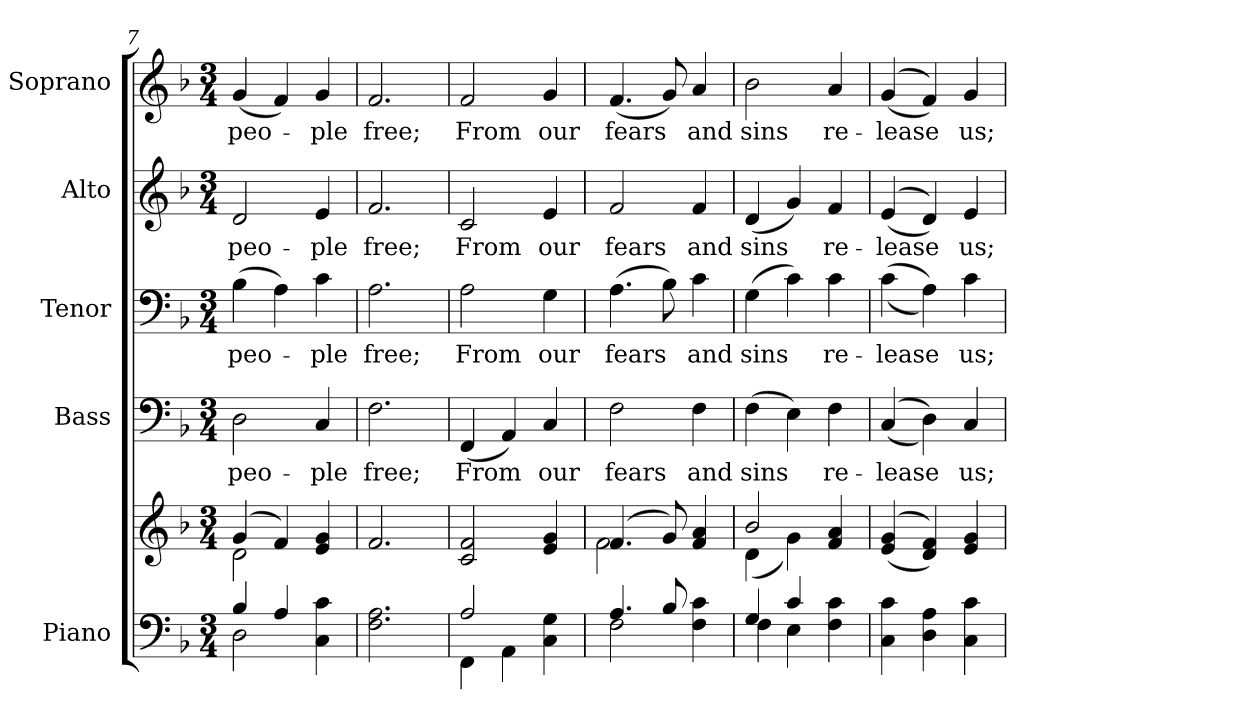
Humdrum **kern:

**kern	**kern	**kern	**text	**kern	**text	**kern	**text	**kern	**text
*part5	*part5	*part4	*part4	*part3	*part3	*part2	*part2	*part1	*part1
*staff6	*staff5	*staff4	*staff4	*staff3	*staff3	*staff2	*staff2	*staff1	*staff1
*I"Piano	*	*I"Bass	*	*I"Tenor	*	*I"Alto	*	*I"Soprano	*
*I'Pno.	*	*I'B.	*	*I'T.	*	*I'A.	*	*I'S.	*
*clefF4	*clefG2	*clefF4	*	*clefF4	*	*clefG2	*	*clefG2	*
*k[b-]	*k[b-]	*k[b-]	*	*k[b-]	*	*k[b-]	*	*k[b-]	*
*F:	*F:	*F:	*	*F:	*	*F:	*	*F:	*
*M3/4	*M3/4	*M3/4	*	*M3/4	*	*M3/4	*	*M3/4	*
=7	=7	=7	=7	=7	=7	=7	=7	=7	=7
*^	*^	*	*	*	*	*	*	*	*
!	!	!	!	!	!LO:LY:b:color=#000000	!	!	!	!	!	!
!	!	!	!	!	!	!	!LO:LY:b:color=#000000	!	!	!	!
!	!	!	!	!	!	!	!	!	!LO:LY:b:color=#000000	!	!
!	!	!	!	!	!	!	!	!	!	!	!LO:LY:b:color=#000000
4B-i/	2Di\	(4gi/	2di\	2Di\	peo-	(4B-i\	peo-	2di/	peo-	(4gi/	peo-
4Ai/	.	4fi/)	.	.	.	4Ai\)	.	.	.	4fi/)	.
!	!	!	!	!	!LO:LY:b:color=#000000	!	!	!	!	!	!
!	!	!	!	!	!	!	!LO:LY:b:color=#000000	!	!	!	!
!	!	!	!	!	!	!	!	!	!LO:LY:b:color=#000000	!	!
!	!	!	!	!	!	!	!	!	!	!	!LO:LY:b:color=#000000
4Ci\ 4ci	4ryy	4ei/ 4gi	4ryy	4Ci/	-ple	4ci\	-ple	4ei/	-ple	4gi/	-ple
*v	*v	*	*	*	*	*	*	*	*	*	*
*	*v	*v	*	*	*	*	*	*	*	*
=8	=8	=8	=8	=8	=8	=8	=8	=8	=8
*^	*^	*	*	*	*	*	*	*	*
!	!	!	!	!	!LO:LY:b:color=#000000	!	!	!	!	!	!
*v	*v	*	*	*	*	*	*	*	*	*	*
*	*v	*v	*	*	*	*	*	*	*	*
*^	*^	*	*	*	*	*	*	*	*
!	!	!	!	!	!	!	!LO:LY:b:color=#000000	!	!	!	!
*v	*v	*	*	*	*	*	*	*	*	*	*
*	*v	*v	*	*	*	*	*	*	*	*
*^	*^	*	*	*	*	*	*	*	*
!	!	!	!	!	!	!	!	!	!LO:LY:b:color=#000000	!	!
*v	*v	*	*	*	*	*	*	*	*	*	*
*	*v	*v	*	*	*	*	*	*	*	*
*^	*^	*	*	*	*	*	*	*	*
!	!	!	!	!	!	!	!	!	!	!	!LO:LY:b:color=#000000
*v	*v	*	*	*	*	*	*	*	*	*	*
*	*v	*v	*	*	*	*	*	*	*	*
2.Fi\ 2.Ai	2.fi/	2.Fi\	free;	2.Ai\	free;	2.fi/	free;	2.fi/	free;
!!LO:PB:g=z
=9	=9	=9	=9	=9	=9	=9	=9	=9	=9
*^	*	*	*	*	*	*	*	*	*
!	!	!	!	!LO:LY:b:color=#000000	!	!	!	!	!	!
!	!	!	!	!	!	!LO:LY:b:color=#000000	!	!	!	!
!	!	!	!	!	!	!	!	!LO:LY:b:color=#000000	!	!
!	!	!	!	!	!	!	!	!	!	!LO:LY:b:color=#000000
2Ai/	4FFi\	2ci/ 2fi	(4FFi/	From	2Ai\	From	2ci/	From	2fi/	From
.	4AAi\	.	4AAi/)	.	.	.	.	.	.	.
!	!	!	!	!LO:LY:b:color=#000000	!	!	!	!	!	!
!	!	!	!	!	!	!LO:LY:b:color=#000000	!	!	!	!
!	!	!	!	!	!	!	!	!LO:LY:b:color=#000000	!	!
!	!	!	!	!	!	!	!	!	!	!LO:LY:b:color=#000000
4Ci\ 4Gi	4ryy	4ei/ 4gi	4Ci/	our	4Gi\	our	4ei/	our	4gi/	our
=10	=10	=10	=10	=10	=10	=10	=10	=10	=10	=10
*	*	*^	*	*	*	*	*	*	*	*
!	!	!	!	!	!LO:LY:b:color=#000000	!	!	!	!	!	!
!	!	!	!	!	!	!	!LO:LY:b:color=#000000	!	!	!	!
!	!	!	!	!	!	!	!	!	!LO:LY:b:color=#000000	!	!
!	!	!	!	!	!	!	!	!	!	!	!LO:LY:b:color=#000000
4.Ai/	2Fi\	(4.fi/	2fi\	2Fi\	fears	(4.Ai\	fears	2fi/	fears	(4.fi/	fears
8B-i/	.	8gi/)	.	.	.	8B-i\)	.	.	.	8gi/)	.
!	!	!	!	!	!LO:LY:b:color=#000000	!	!	!	!	!	!
!	!	!	!	!	!	!	!LO:LY:b:color=#000000	!	!	!	!
!	!	!	!	!	!	!	!	!	!LO:LY:b:color=#000000	!	!
!	!	!	!	!	!	!	!	!	!	!	!LO:LY:b:color=#000000
4Fi\ 4ci	4ryy	4fi/ 4ai	4ryy	4Fi\	and	4ci\	and	4fi/	and	4ai/	and
=11	=11	=11	=11	=11	=11	=11	=11	=11	=11	=11	=11
!	!	!	!	!	!LO:LY:b:color=#000000	!	!	!	!	!	!
!	!	!	!	!	!	!	!LO:LY:b:color=#000000	!	!	!	!
!	!	!	!	!	!	!	!	!	!LO:LY:b:color=#000000	!	!
!	!	!	!	!	!	!	!	!	!	!	!LO:LY:b:color=#000000
4Gi/	4Fi\	2b-i/	(4di\	(4Fi\	sins	(4Gi\	sins	(4di/	sins	2b-i\	sins
4ci/	4Ei\	.	4gi\)	4Ei\)	.	4ci\)	.	4gi/)	.	.	.
!	!	!	!	!	!LO:LY:b:color=#000000	!	!	!	!	!	!
!	!	!	!	!	!	!	!LO:LY:b:color=#000000	!	!	!	!
!	!	!	!	!	!	!	!	!	!LO:LY:b:color=#000000	!	!
!	!	!	!	!	!	!	!	!	!	!	!LO:LY:b:color=#000000
4Fi\ 4ci	4ryy	4fi/ 4ai	4ryy	4Fi\	re-	4ci\	re-	4fi/	re-	4ai/	re-
*v	*v	*	*	*	*	*	*	*	*	*	*
*	*v	*v	*	*	*	*	*	*	*	*
=12	=12	=12	=12	=12	=12	=12	=12	=12	=12
*^	*^	*	*	*	*	*	*	*	*
!	!	!	!	!	!LO:LY:b:color=#000000	!	!	!	!	!	!
*v	*v	*	*	*	*	*	*	*	*	*	*
*	*v	*v	*	*	*	*	*	*	*	*
*^	*^	*	*	*	*	*	*	*	*
!	!	!	!	!	!	!	!LO:LY:b:color=#000000	!	!	!	!
*v	*v	*	*	*	*	*	*	*	*	*	*
*	*v	*v	*	*	*	*	*	*	*	*
*^	*^	*	*	*	*	*	*	*	*
!	!	!	!	!	!	!	!	!	!LO:LY:b:color=#000000	!	!
*v	*v	*	*	*	*	*	*	*	*	*	*
*	*v	*v	*	*	*	*	*	*	*	*
*^	*^	*	*	*	*	*	*	*	*
!	!	!	!	!	!	!	!	!	!	!	!LO:LY:b:color=#000000
*v	*v	*	*	*	*	*	*	*	*	*	*
*	*v	*v	*	*	*	*	*	*	*	*
4Ci\ 4ci	((4ei/ 4gi	((4Ci/	-lease	((4ci\	-lease	((4ei/	-lease	((4gi/	-lease
4Di\ 4Ai	4di/ 4fi))	4Di\))	.	4Ai\))	.	4di/))	.	4fi/))	.
!	!	!	!LO:LY:b:color=#000000	!	!	!	!	!	!
!	!	!	!	!	!LO:LY:b:color=#000000	!	!	!	!
!	!	!	!	!	!	!	!LO:LY:b:color=#000000	!	!
!	!	!	!	!	!	!	!	!	!LO:LY:b:color=#000000
4Ci\ 4ci	4ei/ 4gi	4Ci/	us;	4ci\	us;	4ei/	us;	4gi/	us;
=	=	=	=	=	=	=	=	=	=
*-	*-	*-	*-	*-	*-	*-	*-	*-	*-
